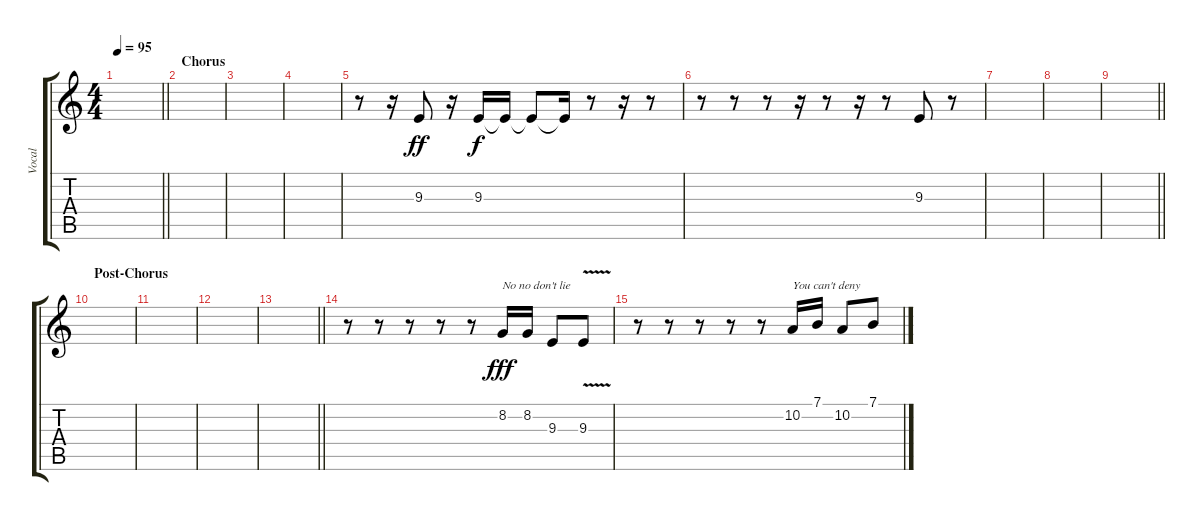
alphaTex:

\track ("Vocal" "Vocal") {instrument sopranosax}
\staff {score tabs}
\tuning (E4 B3 G3 D3 A2 E2) {hide}
\ts (4 4)
\tempo 95
\clef g2
\barLineRight lightlight
\ks c
|
\section ("" "Chorus")
|
|
|
r.8 r.16 9.3.8{dy ff} r.16 9.3.16{dy f} 9.3{t}.16 9.3{t}.8 9.3{t}.16 r.8 r.16 r.8 |
r.8 r.8 r.8 r.16 r.8 r.16 r.8 9.3.8 r.8 |
|
|
\barLineRight lightlight
|
\section ("" "Post-Chorus")
|
|
|
\barLineRight lightlight
|
r.8 r.8 r.8 r.8 r.8 8.2.16{txt "No no don't lie" dy fff} 8.2.16 9.3.8 9.3{v}.8 |
r.8 r.8 r.8 r.8 r.8 10.2.16{txt "You can't deny"} 7.1.16 10.2.8 7.1.8
